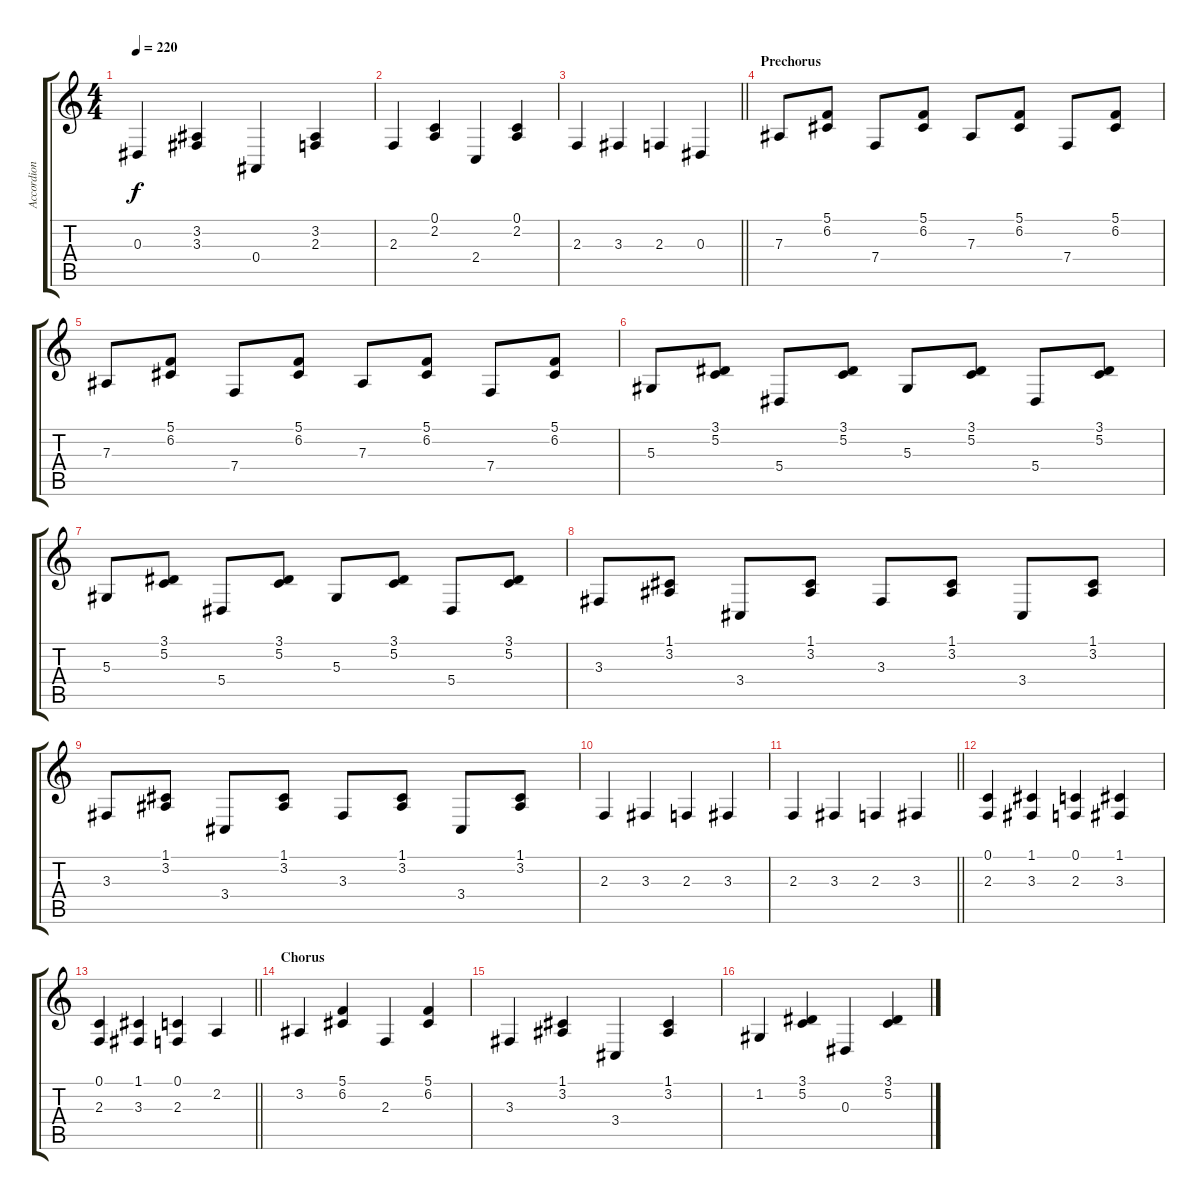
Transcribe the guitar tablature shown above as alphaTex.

\track ("Accordion LH" "Accordion ") {instrument accordion}
\staff {score tabs}
\tuning (C4 G3 Eb3 Bb2 F2 C2) {hide}
\ts (4 4)
\tempo 220
\clef g2
\ks c
0.3.4{dy f} (3.2 3.3).4 0.4.4 (3.2 2.3).4 |
2.3.4 (0.1 2.2).4 2.4.4 (0.1 2.2).4 |
\barLineRight lightlight
2.3.4 3.3.4 2.3.4 0.3.4 |
\section ("" "Prechorus")
7.3.8 (5.1 6.2).8 7.4.8 (5.1 6.2).8 7.3.8 (5.1 6.2).8 7.4.8 (5.1 6.2).8 |
7.3.8 (5.1 6.2).8 7.4.8 (5.1 6.2).8 7.3.8 (5.1 6.2).8 7.4.8 (5.1 6.2).8 |
5.3.8 (3.1 5.2).8 5.4.8 (3.1 5.2).8 5.3.8 (3.1 5.2).8 5.4.8 (3.1 5.2).8 |
5.3.8 (3.1 5.2).8 5.4.8 (3.1 5.2).8 5.3.8 (3.1 5.2).8 5.4.8 (3.1 5.2).8 |
3.3.8 (1.1 3.2).8 3.4.8 (1.1 3.2).8 3.3.8 (1.1 3.2).8 3.4.8 (1.1 3.2).8 |
3.3.8 (1.1 3.2).8 3.4.8 (1.1 3.2).8 3.3.8 (1.1 3.2).8 3.4.8 (1.1 3.2).8 |
2.3.4 3.3.4 2.3.4 3.3.4 |
\barLineRight lightlight
2.3.4 3.3.4 2.3.4 3.3.4 |
(0.1 2.3).4 (1.1 3.3).4 (0.1 2.3).4 (1.1 3.3).4 |
\barLineRight lightlight
(0.1 2.3).4 (1.1 3.3).4 (0.1 2.3).4 2.2.4 |
\section ("" "Chorus")
3.2.4 (5.1 6.2).4 2.3.4 (5.1 6.2).4 |
3.3.4 (1.1 3.2).4 3.4.4 (1.1 3.2).4 |
1.2.4 (3.1 5.2).4 0.3.4 (3.1 5.2).4
